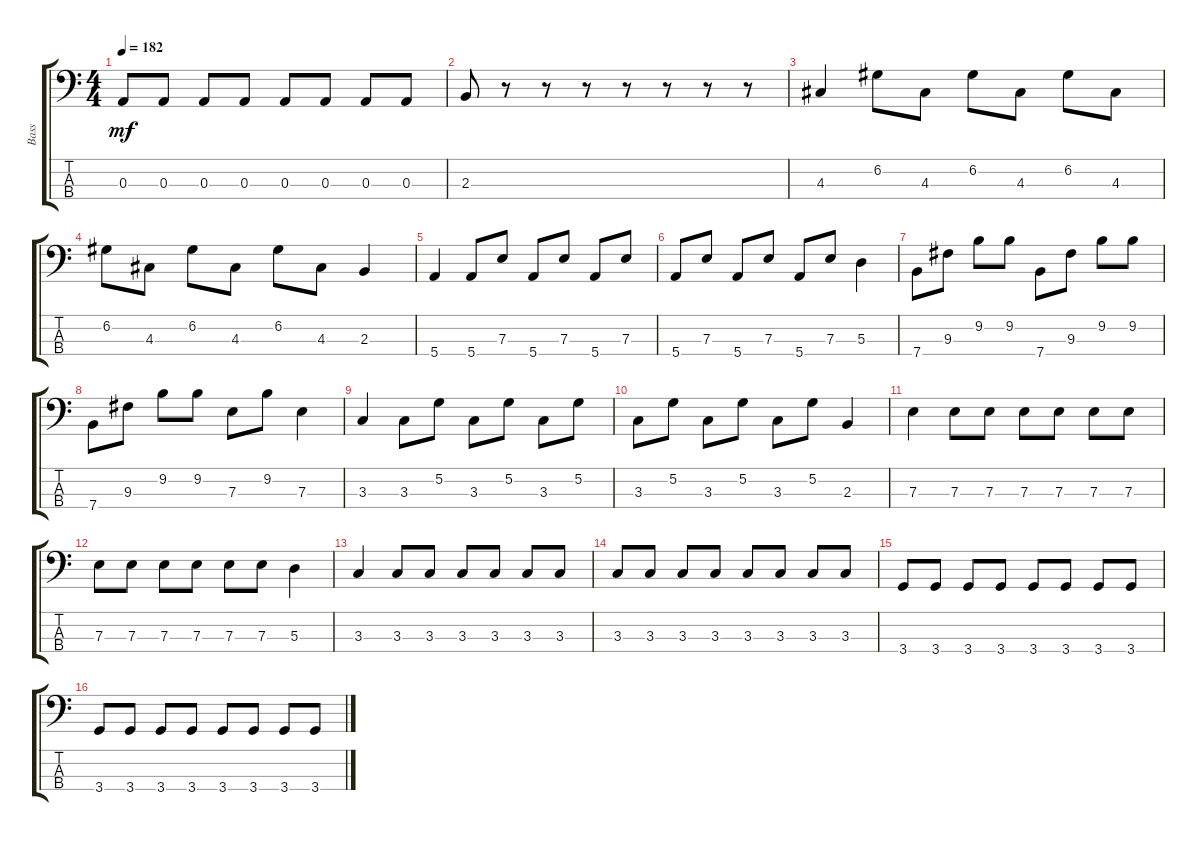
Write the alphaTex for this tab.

\track ("Bass" "Bass") {instrument electricbassfinger}
\staff {score tabs}
\tuning (G2 D2 A1 E1) {hide}
\ts (4 4)
\tempo 182
\clef f4
\ks c
0.3{t}.8{dy mf} 0.3.8 0.3.8 0.3.8 0.3.8 0.3.8 0.3.8 0.3.8 |
2.3.8 r.8 r.8 r.8 r.8 r.8 r.8 r.8 |
4.3.4 6.2.8 4.3.8 6.2.8 4.3.8 6.2.8 4.3.8 |
6.2.8 4.3.8 6.2.8 4.3.8 6.2.8 4.3.8 2.3.4 |
5.4.4 5.4.8 7.3.8 5.4.8 7.3.8 5.4.8 7.3.8 |
5.4.8 7.3.8 5.4.8 7.3.8 5.4.8 7.3.8 5.3.4 |
7.4.8 9.3.8 9.2.8 9.2.8 7.4.8 9.3.8 9.2.8 9.2.8 |
7.4.8 9.3.8 9.2.8 9.2.8 7.3.8 9.2.8 7.3.4 |
3.3.4 3.3.8 5.2.8 3.3.8 5.2.8 3.3.8 5.2.8 |
3.3.8 5.2.8 3.3.8 5.2.8 3.3.8 5.2.8 2.3.4 |
7.3.4 7.3.8 7.3.8 7.3.8 7.3.8 7.3.8 7.3.8 |
7.3.8 7.3.8 7.3.8 7.3.8 7.3.8 7.3.8 5.3.4 |
3.3.4 3.3.8 3.3.8 3.3.8 3.3.8 3.3.8 3.3.8 |
3.3.8 3.3.8 3.3.8 3.3.8 3.3.8 3.3.8 3.3.8 3.3.8 |
3.4.8 3.4.8 3.4.8 3.4.8 3.4.8 3.4.8 3.4.8 3.4.8 |
3.4.8 3.4.8 3.4.8 3.4.8 3.4.8 3.4.8 3.4.8 3.4.8
